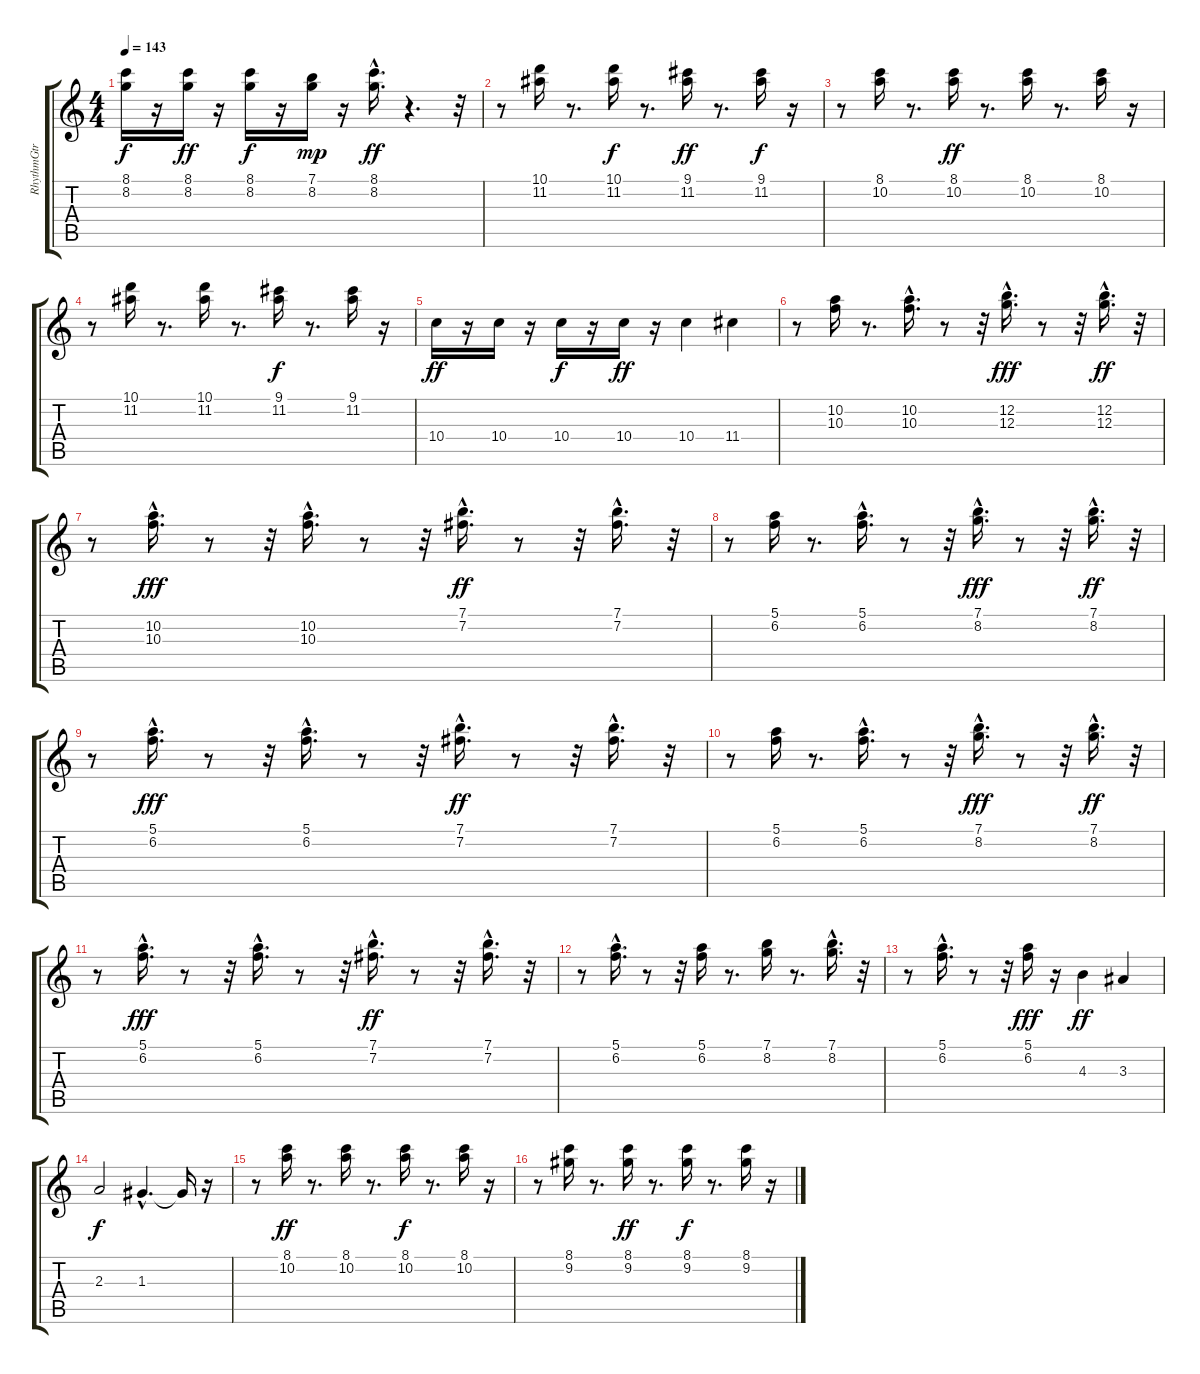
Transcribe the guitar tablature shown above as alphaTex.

\track ("RhythmGtr" "RhythmGtr") {instrument electricguitarclean}
\staff {score tabs}
\tuning (E4 B3 G3 D3 A2 E2) {hide}
\ts (4 4)
\tempo 143
\clef g2
\ks c
(8.1 8.2).16{dy f} r.16 (8.1 8.2).16{dy ff} r.16 (8.1 8.2).16{dy f} r.16 (7.1 8.2).16{dy mp} r.16 (8.1{hac} 8.2).16{d dy ff} r.4{d} r.32 |
r.8 (10.1 11.2).16 r.8{d} (10.1 11.2).16{dy f} r.8{d} (9.1 11.2).16{dy ff} r.8{d} (9.1 11.2).16{dy f} r.16 |
r.8 (8.1 10.2).16 r.8{d} (8.1 10.2).16{dy ff} r.8{d} (8.1 10.2).16 r.8{d} (8.1 10.2).16 r.16 |
r.8 (10.1 11.2).16 r.8{d} (10.1 11.2).16 r.8{d} (9.1 11.2).16{dy f} r.8{d} (9.1 11.2).16 r.16 |
10.4.16{dy ff} r.16 10.4.16 r.16 10.4.16{dy f} r.16 10.4.16{dy ff} r.16 10.4.4 11.4.4 |
r.8 (10.2 10.3).16 r.8{d} (10.2{hac} 10.3{hac}).16{d} r.8 r.32 (12.2{hac} 12.3{hac}).16{d dy fff} r.8 r.32 (12.2 12.3{hac}).16{d dy ff} r.32 |
r.8 (10.2{hac} 10.3{hac}).16{d dy fff} r.8 r.32 (10.2{hac} 10.3).16{d} r.8 r.32 (7.1{hac} 7.2).16{d dy ff} r.8 r.32 (7.1{hac} 7.2).16{d} r.32 |
r.8 (5.1 6.2).16 r.8{d} (5.1{hac} 6.2{hac}).16{d} r.8 r.32 (7.1{hac} 8.2{hac}).16{d dy fff} r.8 r.32 (7.1 8.2{hac}).16{d dy ff} r.32 |
r.8 (5.1{hac} 6.2{hac}).16{d dy fff} r.8 r.32 (5.1{hac} 6.2).16{d} r.8 r.32 (7.1{hac} 7.2).16{d dy ff} r.8 r.32 (7.1{hac} 7.2).16{d} r.32 |
r.8 (5.1 6.2).16 r.8{d} (5.1{hac} 6.2{hac}).16{d} r.8 r.32 (7.1{hac} 8.2{hac}).16{d dy fff} r.8 r.32 (7.1 8.2{hac}).16{d dy ff} r.32 |
r.8 (5.1{hac} 6.2{hac}).16{d dy fff} r.8 r.32 (5.1{hac} 6.2).16{d} r.8 r.32 (7.1{hac} 7.2).16{d dy ff} r.8 r.32 (7.1{hac} 7.2).16{d} r.32 |
r.8 (5.1 6.2{hac}).16{d} r.8 r.32 (5.1 6.2).16 r.8{d} (7.1 8.2).16 r.8{d} (7.1 8.2{hac}).16{d} r.32 |
r.8 (5.1{hac} 6.2{hac}).16{d} r.8 r.32 (5.1 6.2).16{dy fff} r.16 4.3.4{dy ff} 3.3.4 |
2.3.2{dy f} 1.3{hac}.4{d} 1.3{t}.16 r.16 |
r.8 (8.1 10.2).16{dy ff} r.8{d} (8.1 10.2).16 r.8{d} (8.1 10.2).16{dy f} r.8{d} (8.1 10.2).16 r.16 |
r.8 (8.1 9.2).16 r.8{d} (8.1 9.2).16{dy ff} r.8{d} (8.1 9.2).16{dy f} r.8{d} (8.1 9.2).16 r.16
